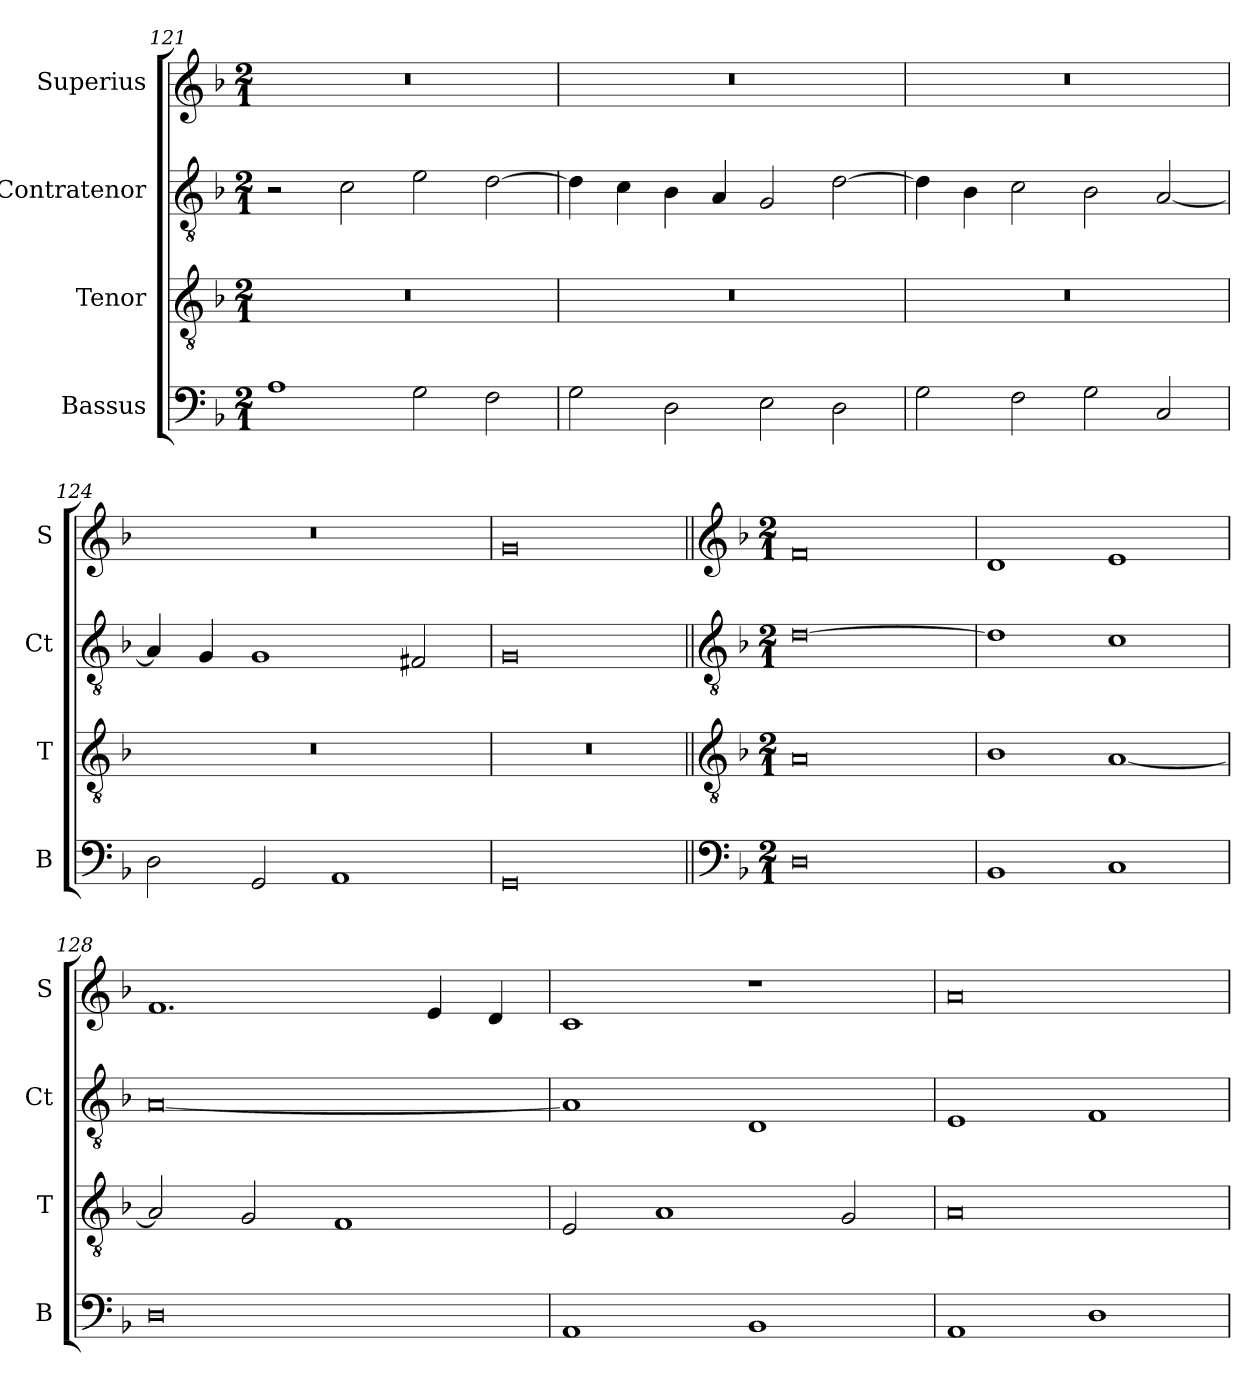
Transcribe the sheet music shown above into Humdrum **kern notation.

**kern	**kern	**kern	**kern
*part4	*part3	*part2	*part1
*staff4	*staff3	*staff2	*staff1
*I"Bassus	*I"Tenor	*I"Contratenor	*I"Superius
*I'B	*I'T	*I'Ct	*I'S
*clefF4	*clefGv2	*clefGv2	*clefG2
*k[b-]	*k[b-]	*k[b-]	*k[b-]
*M2/1	*M2/1	*M2/1	*M2/1
=121	=121	=121	=121
1A	0r	2r	0r
.	.	2c\	.
2G\	.	2e\	.
2F\	.	[2d\	.
=122	=122	=122	=122
2G\	0r	4d\]	0r
.	.	4c\	.
2D\	.	4B-\	.
.	.	4A/	.
2E\	.	2G/	.
2D\	.	[2d\	.
=123	=123	=123	=123
2G\	0r	4d\]	0r
.	.	4B-\	.
2F\	.	2c\	.
2G\	.	2B-\	.
2C/	.	[2A/	.
=124	=124	=124	=124
2D\	0r	4A/]	0r
.	.	4G/	.
2GG/	.	1G	.
1AA	.	.	.
.	.	2F#X/	.
=125	=125	=125	=125
0GG	0r	0G	0g
!!LO:LB:g=z
=126||	=126||	=126||	=126||
*clefF4	*clefGv2	*clefGv2	*clefG2
*k[b-]	*k[b-]	*k[b-]	*k[b-]
*M2/1	*M2/1	*M2/1	*M2/1
0D	0A	[0d	0f
=127	=127	=127	=127
1BB-	1B-	1d]	1d
1C	[1A	1c	1e
=128	=128	=128	=128
0D	2A/]	[0A	1.f
.	2G/	.	.
.	1F	.	.
.	.	.	4e/
.	.	.	4d/
=129	=129	=129	=129
1AA	2E/	1A]	1c
.	1A	.	.
1BB-	.	1D	1r
.	2G/	.	.
=130	=130	=130	=130
1AA	0A	1E	0a
1D	.	1F	.
=	=	=	=
*-	*-	*-	*-
